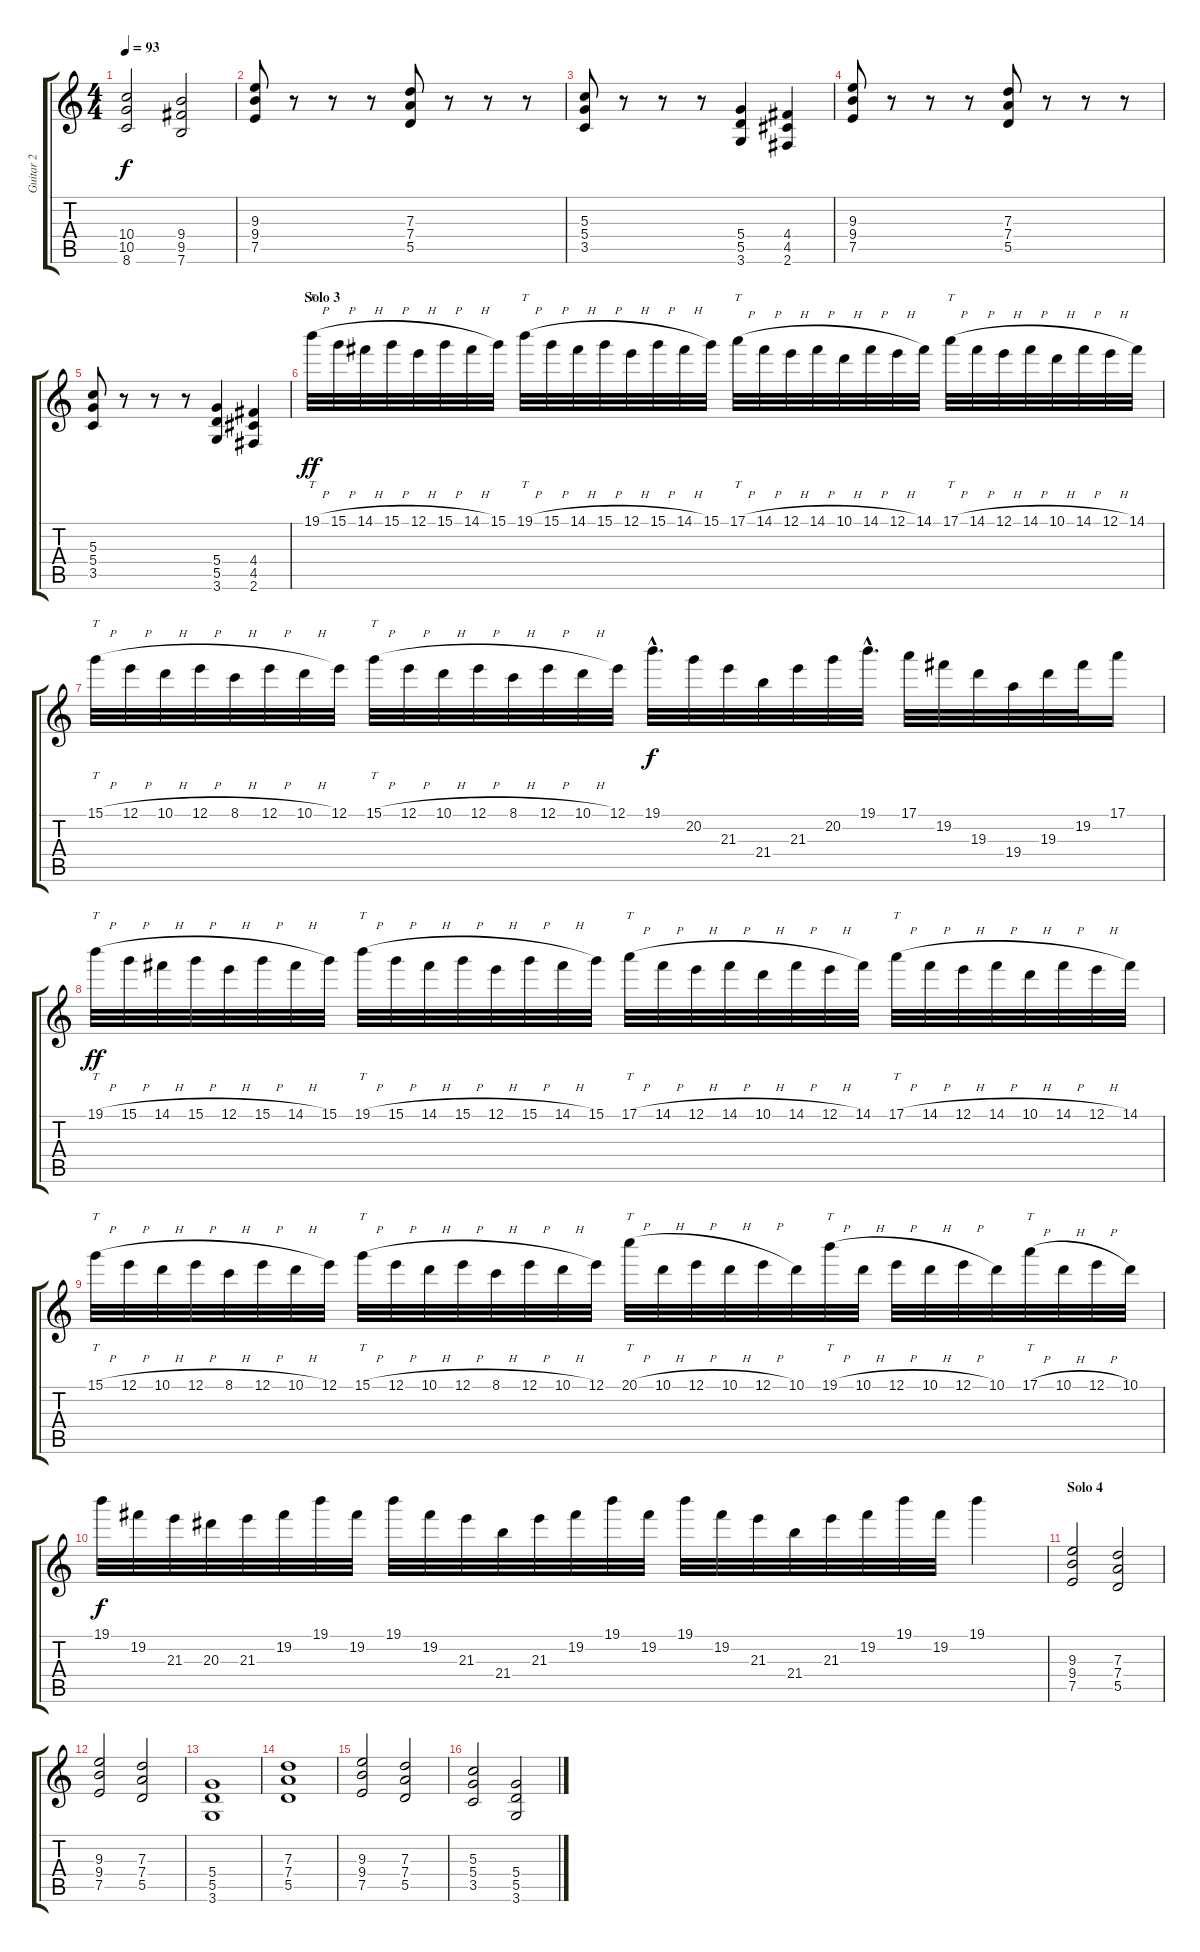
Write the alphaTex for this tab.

\track ("Guitar 2" "Guitar 2") {instrument overdrivenguitar}
\staff {score tabs}
\tuning (E4 B3 G3 D3 A2 E2) {hide}
\ts (4 4)
\tempo 93
\clef g2
\ks c
(10.4 10.5 8.6).2{dy f} (9.4 9.5 7.6).2 |
\section ("" "")
(9.3 9.4 7.5).8 r.8 r.8 r.8 (7.3 7.4 5.5).8 r.8 r.8 r.8 |
(5.3 5.4 3.5).8 r.8 r.8 r.8 (5.4 5.5 3.6).4 (4.4 4.5 2.6).4 |
(9.3 9.4 7.5).8 r.8 r.8 r.8 (7.3 7.4 5.5).8 r.8 r.8 r.8 |
(5.3 5.4 3.5).8 r.8 r.8 r.8 (5.4 5.5 3.6).4 (4.4 4.5 2.6).4 |
\section ("" "Solo 3")
19.1{h}.32{tt dy ff} 15.1{h}.32 14.1{h}.32 15.1{h}.32 12.1{h}.32 15.1{h}.32 14.1{h}.32 15.1.32 19.1{h}.32{tt} 15.1{h}.32 14.1{h}.32 15.1{h}.32 12.1{h}.32 15.1{h}.32 14.1{h}.32 15.1.32 17.1{h}.32{tt} 14.1{h}.32 12.1{h}.32 14.1{h}.32 10.1{h}.32 14.1{h}.32 12.1{h}.32 14.1.32 17.1{h}.32{tt} 14.1{h}.32 12.1{h}.32 14.1{h}.32 10.1{h}.32 14.1{h}.32 12.1{h}.32 14.1.32 |
15.1{h}.32{tt} 12.1{h}.32 10.1{h}.32 12.1{h}.32 8.1{h}.32 12.1{h}.32 10.1{h}.32 12.1.32 15.1{h}.32{tt} 12.1{h}.32 10.1{h}.32 12.1{h}.32 8.1{h}.32 12.1{h}.32 10.1{h}.32 12.1.32 19.1{hac}.32{d dy f} 20.2.32 21.3.32 21.4.32 21.3.32 20.2.32 19.1{hac}.32{d} 17.1.32 19.2.32 19.3.32 19.4.32 19.3.32 19.2.32 17.1.16 |
19.1{h}.32{tt dy ff} 15.1{h}.32 14.1{h}.32 15.1{h}.32 12.1{h}.32 15.1{h}.32 14.1{h}.32 15.1.32 19.1{h}.32{tt} 15.1{h}.32 14.1{h}.32 15.1{h}.32 12.1{h}.32 15.1{h}.32 14.1{h}.32 15.1.32 17.1{h}.32{tt} 14.1{h}.32 12.1{h}.32 14.1{h}.32 10.1{h}.32 14.1{h}.32 12.1{h}.32 14.1.32 17.1{h}.32{tt} 14.1{h}.32 12.1{h}.32 14.1{h}.32 10.1{h}.32 14.1{h}.32 12.1{h}.32 14.1.32 |
15.1{h}.32{tt} 12.1{h}.32 10.1{h}.32 12.1{h}.32 8.1{h}.32 12.1{h}.32 10.1{h}.32 12.1.32 15.1{h}.32{tt} 12.1{h}.32 10.1{h}.32 12.1{h}.32 8.1{h}.32 12.1{h}.32 10.1{h}.32 12.1.32 20.1{h}.32{tt} 10.1{h}.32 12.1{h}.32 10.1{h}.32 12.1{h}.32 10.1.32 19.1{h}.32{tt} 10.1{h}.32 12.1{h}.32 10.1{h}.32 12.1{h}.32 10.1.32 17.1{h}.32{tt} 10.1{h}.32 12.1{h}.32 10.1.32 |
19.1.32{dy f} 19.2.32 21.3.32 20.3.32 21.3.32 19.2.32 19.1.32 19.2.32 19.1.32 19.2.32 21.3.32 21.4.32 21.3.32 19.2.32 19.1.32 19.2.32 19.1.32 19.2.32 21.3.32 21.4.32 21.3.32 19.2.32 19.1.32 19.2.32 19.1.4 |
\section ("" "Solo 4")
(9.3 9.4 7.5).2 (7.3 7.4 5.5).2 |
(9.3 9.4 7.5).2 (7.3 7.4 5.5).2 |
(5.4 5.5 3.6).1 |
(7.3 7.4 5.5).1 |
(9.3 9.4 7.5).2 (7.3 7.4 5.5).2 |
(5.3 5.4 3.5).2 (5.4 5.5 3.6).2
